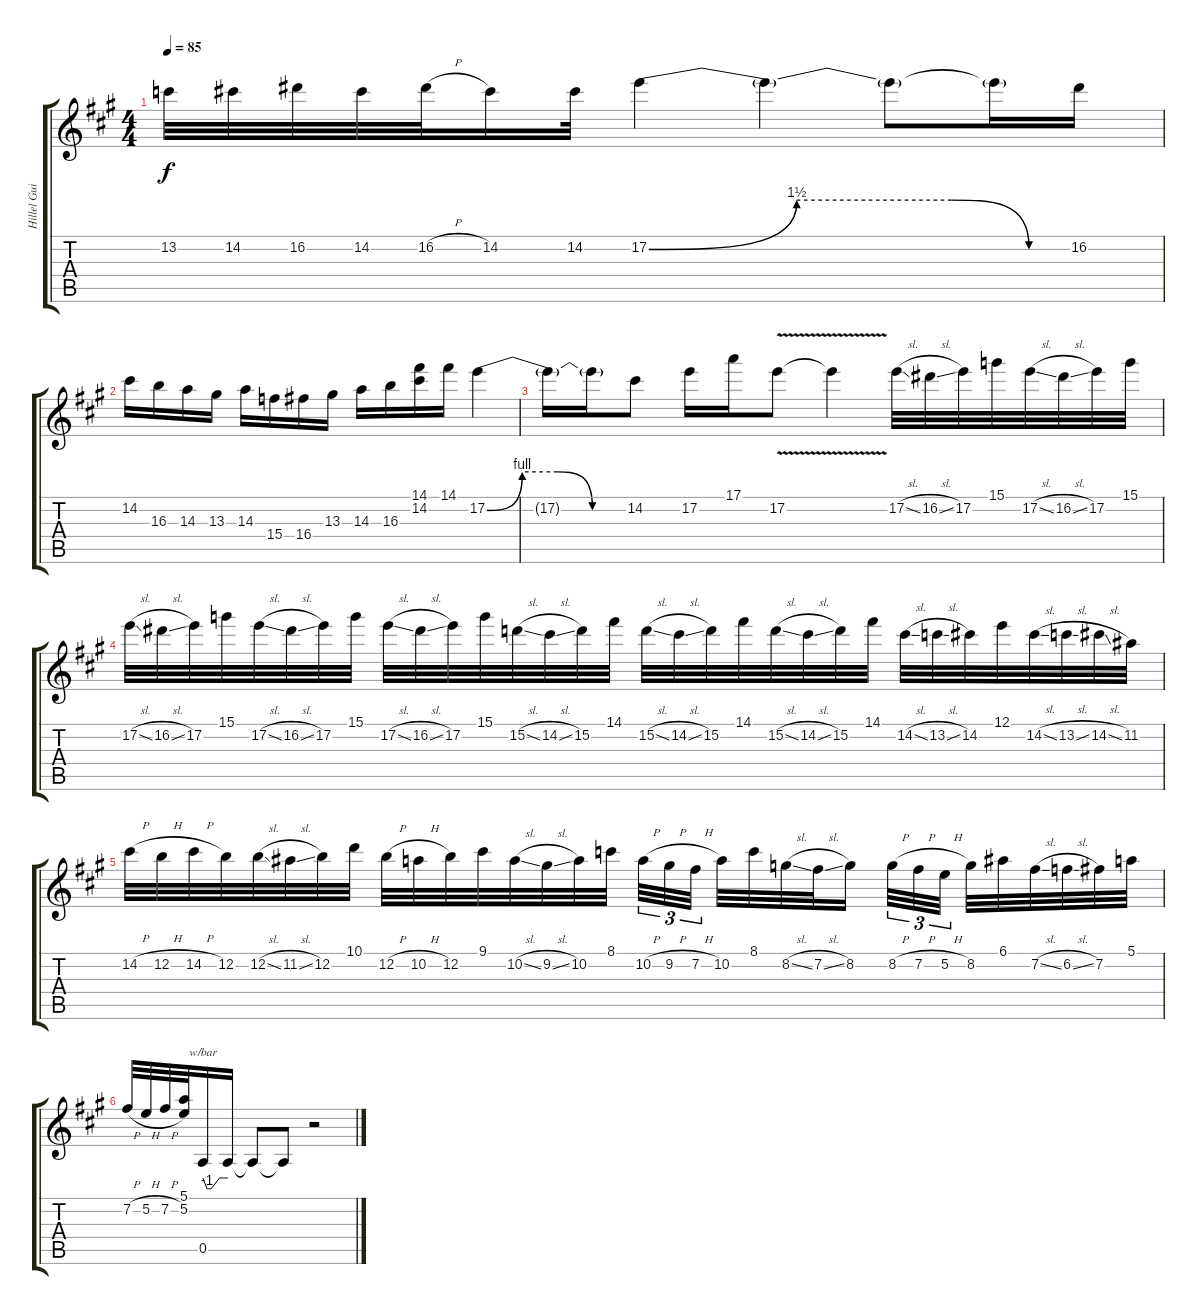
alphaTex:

\track ("Hillel Guitar II (Dist)" "Hillel Gui") {instrument overdrivenguitar}
\staff {score tabs}
\tuning (E4 B3 G3 D3 A2 E2) {hide}
\ts (4 4)
\tempo 85
\clef g2
\ks a
13.2.32{dy f} 14.2.32 16.2.32 14.2.32 16.2{h}.32 14.2.16 14.2.32 17.2{be (custom 0 0 21 6 43 6 54 0 60 0)}.4 17.2{t}.4 17.2{t}.8 17.2{t}.16 16.2.16 |
14.2.16 16.3.16 14.3.16 13.3.16 14.3.16 15.4.16 16.4.16 13.3.16 14.3.16 16.3.16 (14.1 14.2).16 14.1.16 17.2{be (custom 0 0 15 4 30 4 45 0 60 0)}.4 |
17.2{t}.16 17.2{t}.16 14.2.8 17.2.16 17.1.16 17.2{v}.8 17.2{t}.4 17.2{sl}.32 16.2{sl}.32 17.2.32 15.1.32 17.2{sl}.32 16.2{sl}.32 17.2.32 15.1.32 |
17.2{sl}.32 16.2{sl}.32 17.2.32 15.1.32 17.2{sl}.32 16.2{sl}.32 17.2.32 15.1.32 17.2{sl}.32 16.2{sl}.32 17.2.32 15.1.32 15.2{sl}.32 14.2{sl}.32 15.2.32 14.1.32 15.2{sl}.32 14.2{sl}.32 15.2.32 14.1.32 15.2{sl}.32 14.2{sl}.32 15.2.32 14.1.32 14.2{sl}.32 13.2{sl}.32 14.2.32 12.1.32 14.2{sl}.32 13.2{sl}.32 14.2{sl}.32 11.2.32 |
14.2{h}.32 12.2{h}.32 14.2{h}.32 12.2.32 12.2{sl}.32 11.2{sl}.32 12.2.32 10.1.32 12.2{h}.32 10.2{h}.32 12.2.32 9.1.32 10.2{sl}.32 9.2{sl}.32 10.2.32 8.1.32 10.2{h}.32{tu (3 2)} 9.2{h}.32{tu (3 2)} 7.2{h}.32{tu (3 2)} 10.2.32 8.1.32 8.2{sl}.32 7.2{sl}.32 8.2.16 8.2{h}.32{tu (3 2)} 7.2{h}.32{tu (3 2)} 5.2{h}.32{tu (3 2)} 8.2.32 6.1.32 7.2{sl}.32 6.2{sl}.32 7.2.32 5.1.32 |
7.2{h}.32 5.2{h}.32 7.2{h}.32 (5.1 5.2).32 0.5.16{tbe (custom default 0 0 10 -4 20 -4 40 0 50 0 60 0)} 0.5{t}.16 0.5{t}.8 0.5{t}.8 r.2
